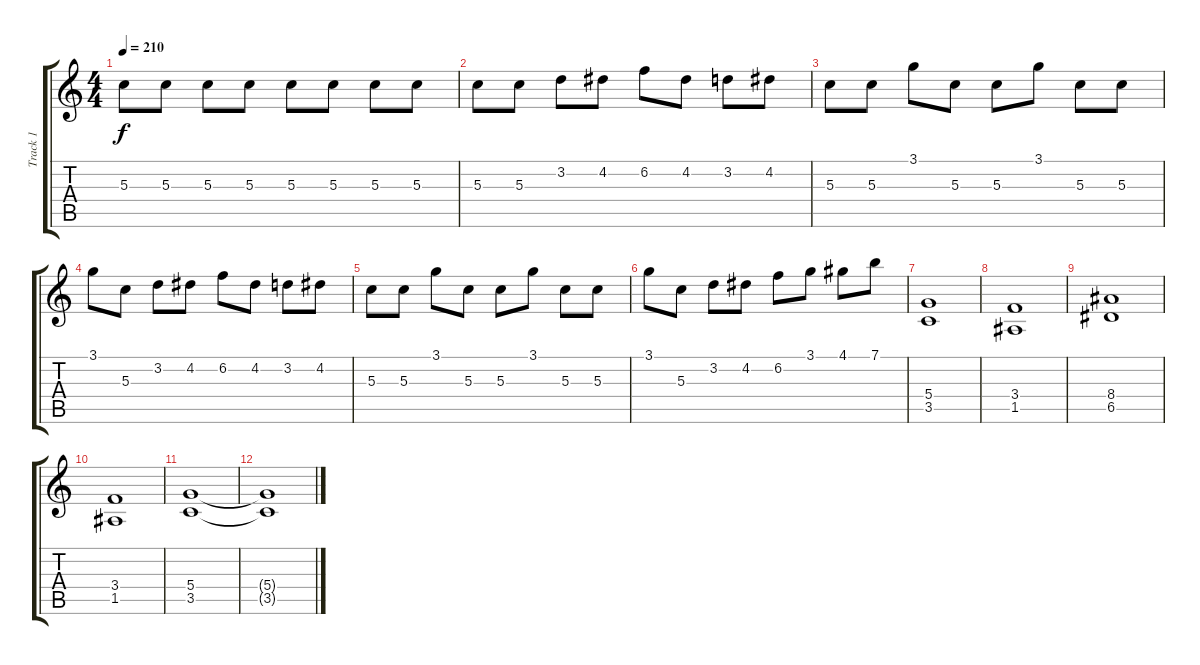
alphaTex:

\track ("Track 1" "Track 1") {instrument distortionguitar}
\staff {score tabs}
\tuning (E4 B3 G3 D3 A2 E2) {hide}
\ts (4 4)
\tempo 210
\clef g2
\ks c
5.3.8{dy f} 5.3.8 5.3.8 5.3.8 5.3.8 5.3.8 5.3.8 5.3.8 |
5.3.8 5.3.8 3.2.8 4.2.8 6.2.8 4.2.8 3.2.8 4.2.8 |
5.3.8 5.3.8 3.1.8 5.3.8 5.3.8 3.1.8 5.3.8 5.3.8 |
3.1.8 5.3.8 3.2.8 4.2.8 6.2.8 4.2.8 3.2.8 4.2.8 |
5.3.8 5.3.8 3.1.8 5.3.8 5.3.8 3.1.8 5.3.8 5.3.8 |
3.1.8 5.3.8 3.2.8 4.2.8 6.2.8 3.1.8 4.1.8 7.1.8 |
(5.4 3.5).1 |
(3.4 1.5).1 |
(8.4 6.5).1 |
(3.4 1.5).1 |
(5.4 3.5).1 |
(5.4{t} 3.5{t}).1
